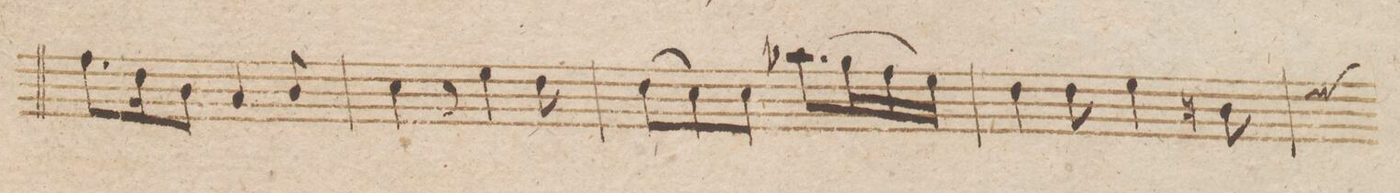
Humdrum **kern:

**kern	**dynam
*I"Violino Imo	*
*clefG2	*
*k[b-e-]	*
*M6/8	*
8.ff\L]	.
16dd\K	.
8b-\J	.
4a/	.
8b-/	.
=5	=5
4cc\	.
8r	.
4ee-\	.
8dd\	.
=6	=6
(8dd\L	.
8cc\)	.
8cc\J	.
(8.aa-X\L	.
16gg\L	.
16ff\	.
16ee-\JJ)	.
=7	=7
4dd\	.
8dd\	.
4ee-\	.
8bn\	.
*custos:ee	*
=8	=8
*-	*-
